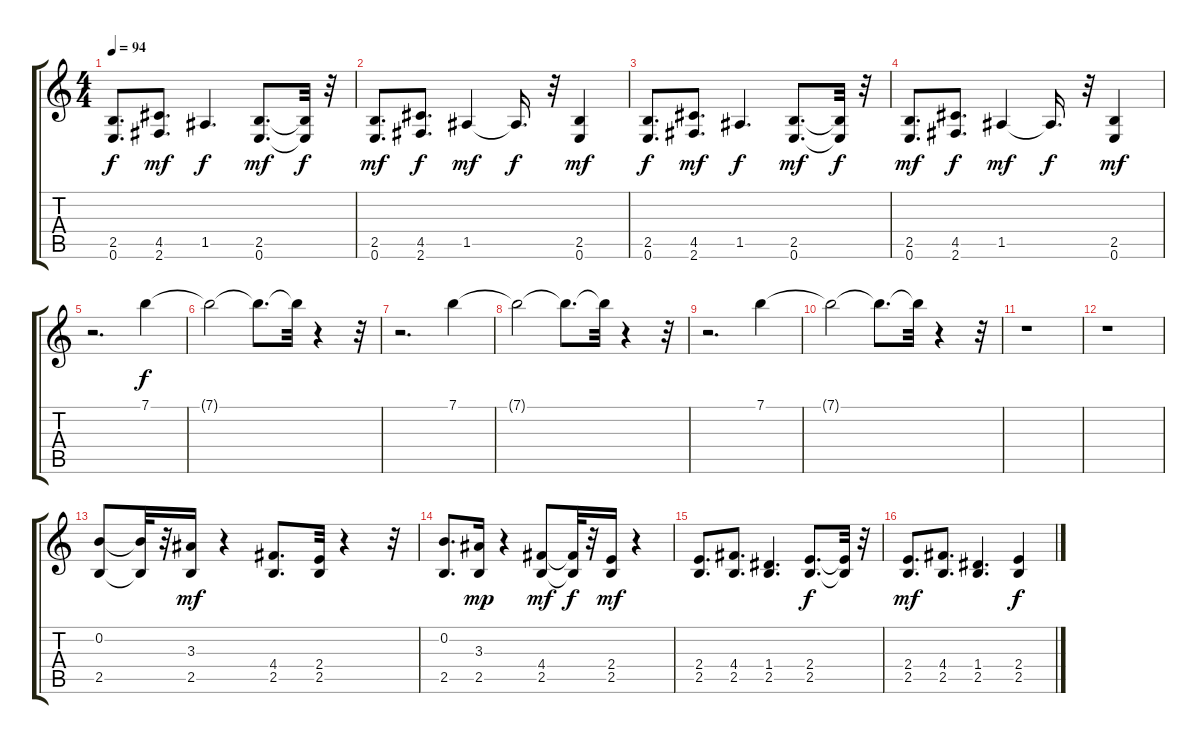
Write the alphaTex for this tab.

\track "" {instrument distortionguitar}
\staff {score tabs}
\tuning (E4 B3 G3 D3 A2 E2) {hide}
\ts (4 4)
\tempo 94
\clef g2
\ks c
(2.5 0.6).8{d dy f} (4.5 2.6).8{d dy mf} 1.5.4{d dy f} (2.5 0.6).8{d dy mf} (2.5{t} 0.6{t}).32{dy f} r.32 |
(2.5 0.6).8{d dy mf} (4.5 2.6).8{d dy f} 1.5.4{dy mf} 1.5{t}.16{d dy f} r.32 (2.5 0.6).4{dy mf} |
(2.5 0.6).8{d dy f} (4.5 2.6).8{d dy mf} 1.5.4{d dy f} (2.5 0.6).8{d dy mf} (2.5{t} 0.6{t}).32{dy f} r.32 |
(2.5 0.6).8{d dy mf} (4.5 2.6).8{d dy f} 1.5.4{dy mf} 1.5{t}.16{d dy f} r.32 (2.5 0.6).4{dy mf} |
r.2{d} 7.1.4{dy f} |
7.1{t}.2 7.1{t}.8{d} 7.1{t}.32 r.4 r.32 |
r.2{d} 7.1.4 |
7.1{t}.2 7.1{t}.8{d} 7.1{t}.32 r.4 r.32 |
r.2{d} 7.1.4 |
7.1{t}.2 7.1{t}.8{d} 7.1{t}.32 r.4 r.32 |
r.1 |
r.1 |
(0.2 2.5).8 (0.2{t} 2.5{t}).32 r.32 (3.3 2.5).16{dy mf} r.4 (4.4 2.5).8{d} (2.4 2.5).32 r.4 r.32 |
(0.2 2.5).8{d} (3.3 2.5).16{dy mp} r.4 (4.4 2.5).8{dy mf} (4.4{t} 2.5{t}).32{dy f} r.32 (2.4 2.5).16{dy mf} r.4 |
(2.4 2.5).8{d} (4.4 2.5).8{d} (1.4 2.5).4{d} (2.4 2.5).8{d dy f} (2.4{t} 2.5{t}).32 r.32 |
(2.4 2.5).8{d dy mf} (4.4 2.5).8{d} (1.4 2.5).4{d} (2.4 2.5).4{dy f}
